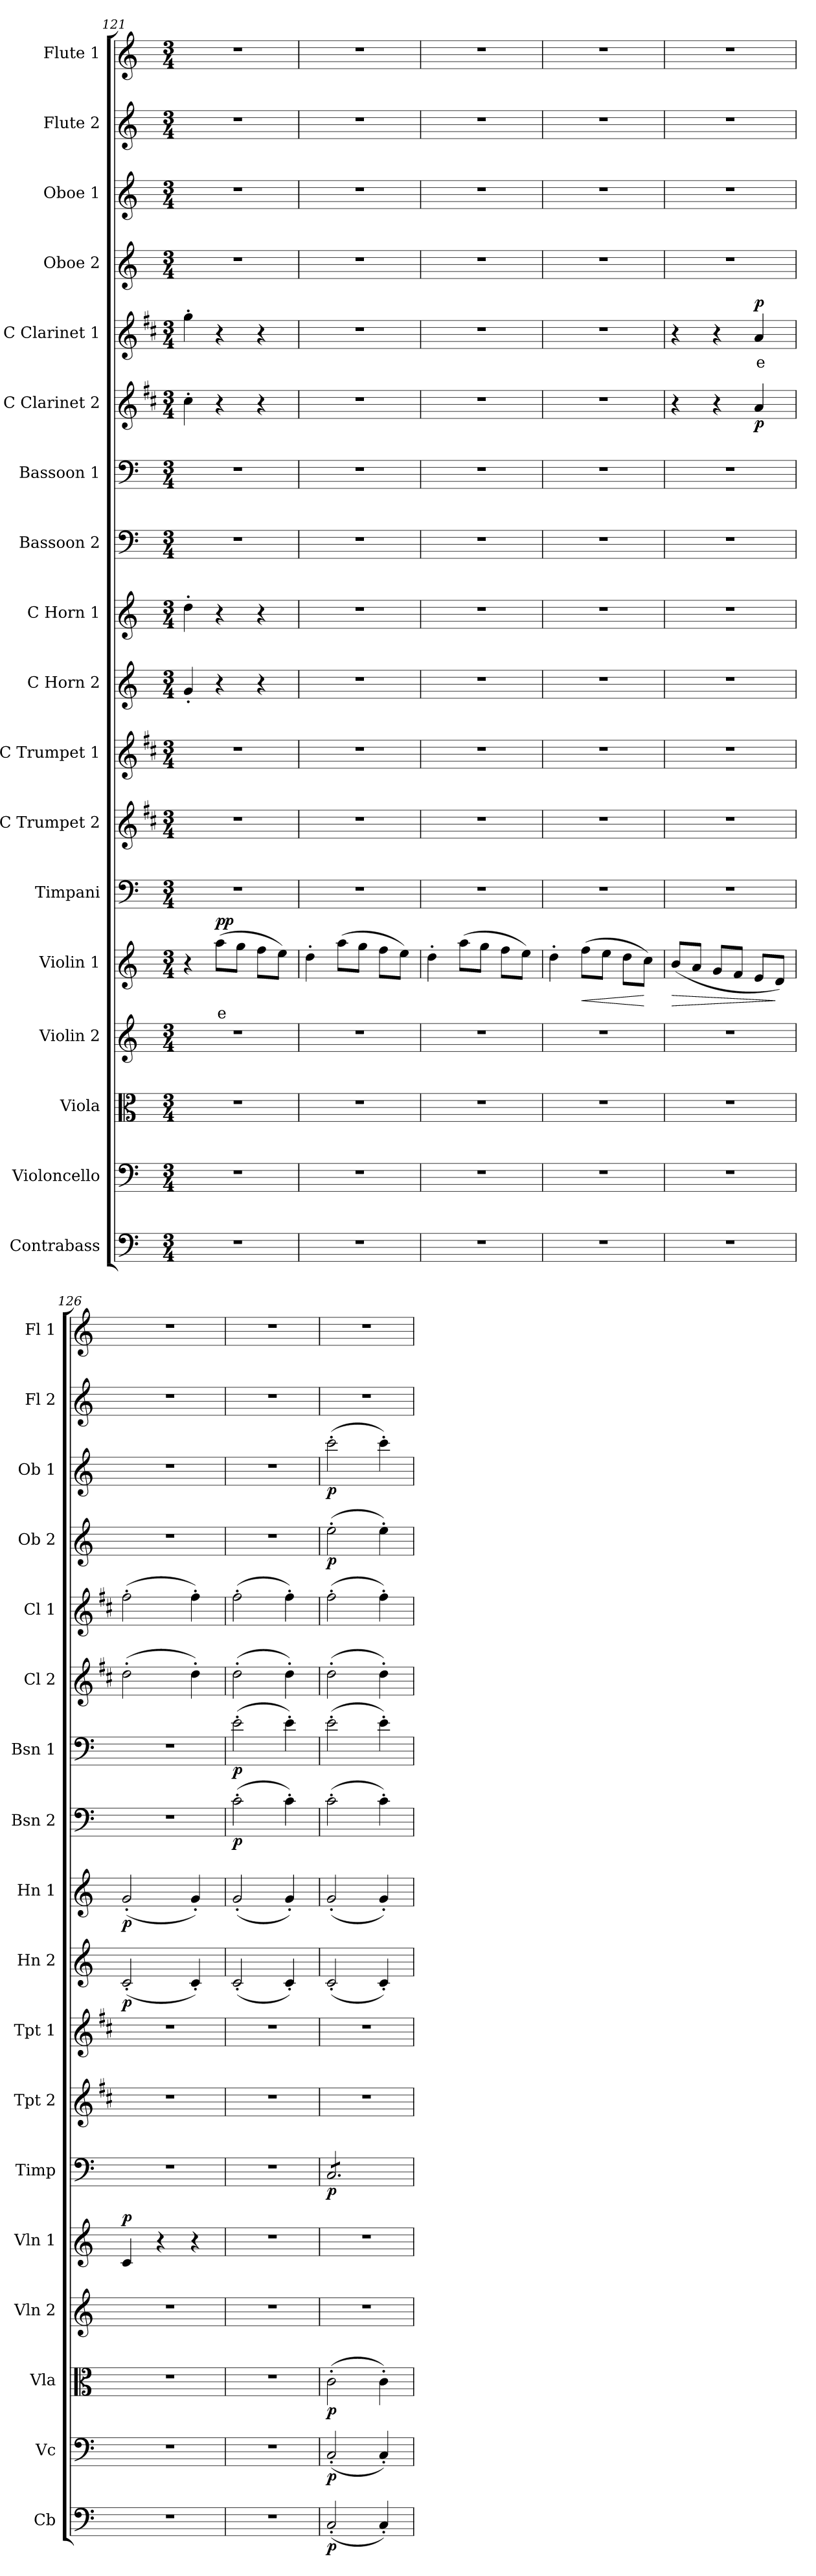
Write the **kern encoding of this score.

**kern	**dynam	**kern	**dynam	**kern	**dynam	**kern	**kern	**text	**dynam	**kern	**dynam	**kern	**kern	**kern	**dynam	**kern	**dynam	**kern	**dynam	**kern	**dynam	**kern	**dynam	**kern	**text	**dynam	**kern	**dynam	**kern	**dynam	**kern	**kern
*part18	*part18	*part17	*part17	*part16	*part16	*part15	*part14	*part14	*part14	*part13	*part13	*part12	*part11	*part10	*part10	*part9	*part9	*part8	*part8	*part7	*part7	*part6	*part6	*part5	*part5	*part5	*part4	*part4	*part3	*part3	*part2	*part1
*staff18	*staff18	*staff17	*staff17	*staff16	*staff16	*staff15	*staff14	*staff14	*staff14	*staff13	*staff13	*staff12	*staff11	*staff10	*staff10	*staff9	*staff9	*staff8	*staff8	*staff7	*staff7	*staff6	*staff6	*staff5	*staff5	*staff5	*staff4	*staff4	*staff3	*staff3	*staff2	*staff1
*I"Contrabass	*	*I"Violoncello	*	*I"Viola	*	*I"Violin 2	*I"Violin 1	*	*	*I"Timpani	*	*I"C Trumpet 2	*I"C Trumpet 1	*I"C Horn 2	*	*I"C Horn 1	*	*I"Bassoon 2	*	*I"Bassoon 1	*	*I"C Clarinet 2	*	*I"C Clarinet 1	*	*	*I"Oboe 2	*	*I"Oboe 1	*	*I"Flute 2	*I"Flute 1
*I'Cb	*	*I'Vc	*	*I'Vla	*	*I'Vln 2	*I'Vln 1	*	*	*I'Timp	*	*I'Tpt 2	*I'Tpt 1	*I'Hn 2	*	*I'Hn 1	*	*I'Bsn 2	*	*I'Bsn 1	*	*I'Cl 2	*	*I'Cl 1	*	*	*I'Ob 2	*	*I'Ob 1	*	*I'Fl 2	*I'Fl 1
*clefF4	*	*clefF4	*	*clefC3	*	*clefG2	*clefG2	*	*	*clefF4	*	*clefG2	*clefG2	*clefG2	*	*clefG2	*	*clefF4	*	*clefF4	*	*clefG2	*	*clefG2	*	*	*clefG2	*	*clefG2	*	*clefG2	*clefG2
*ITrd7c12	*	*	*	*	*	*	*	*	*	*	*	*ITrd1c2	*ITrd1c2	*ITrd7c12	*	*ITrd7c12	*	*	*	*	*	*ITrd1c2	*	*ITrd1c2	*	*	*	*	*	*	*	*
*k[]	*	*k[]	*	*k[]	*	*k[]	*k[]	*	*	*k[]	*	*k[]	*k[]	*k[]	*	*k[]	*	*k[]	*	*k[]	*	*k[]	*	*k[]	*	*	*k[]	*	*k[]	*	*k[]	*k[]
*M3/4	*	*M3/4	*	*M3/4	*	*M3/4	*M3/4	*	*	*M3/4	*	*M3/4	*M3/4	*M3/4	*	*M3/4	*	*M3/4	*	*M3/4	*	*M3/4	*	*M3/4	*	*	*M3/4	*	*M3/4	*	*M3/4	*M3/4
=121	=121	=121	=121	=121	=121	=121	=121	=121	=121	=121	=121	=121	=121	=121	=121	=121	=121	=121	=121	=121	=121	=121	=121	=121	=121	=121	=121	=121	=121	=121	=121	=121
2.r	.	2.r	.	2.r	.	2.r	4r	.	.	2.r	.	2.r	2.r	4G'/	.	4d'\	.	2.r	.	2.r	.	4b'\	.	4ff'\	.	.	2.r	.	2.r	.	2.r	2.r
!	!	!	!	!	!	!	!	!LO:LY:b:color=#FF0000	!LO:DY:b	!	!	!	!	!	!	!	!	!	!	!	!	!	!	!	!	!	!	!	!	!	!	!
.	.	.	.	.	.	.	(8aa\L	e	pp	.	.	.	.	4r	.	4r	.	.	.	.	.	4r	.	4r	.	.	.	.	.	.	.	.
.	.	.	.	.	.	.	8gg\J	.	.	.	.	.	.	.	.	.	.	.	.	.	.	.	.	.	.	.	.	.	.	.	.	.
.	.	.	.	.	.	.	8ff\L	.	.	.	.	.	.	4r	.	4r	.	.	.	.	.	4r	.	4r	.	.	.	.	.	.	.	.
.	.	.	.	.	.	.	8ee\J)	.	.	.	.	.	.	.	.	.	.	.	.	.	.	.	.	.	.	.	.	.	.	.	.	.
=122	=122	=122	=122	=122	=122	=122	=122	=122	=122	=122	=122	=122	=122	=122	=122	=122	=122	=122	=122	=122	=122	=122	=122	=122	=122	=122	=122	=122	=122	=122	=122	=122
2.r	.	2.r	.	2.r	.	2.r	4dd'\	.	.	2.r	.	2.r	2.r	2.r	.	2.r	.	2.r	.	2.r	.	2.r	.	2.r	.	.	2.r	.	2.r	.	2.r	2.r
.	.	.	.	.	.	.	(8aa\L	.	.	.	.	.	.	.	.	.	.	.	.	.	.	.	.	.	.	.	.	.	.	.	.	.
.	.	.	.	.	.	.	8gg\J	.	.	.	.	.	.	.	.	.	.	.	.	.	.	.	.	.	.	.	.	.	.	.	.	.
.	.	.	.	.	.	.	8ff\L	.	.	.	.	.	.	.	.	.	.	.	.	.	.	.	.	.	.	.	.	.	.	.	.	.
.	.	.	.	.	.	.	8ee\J)	.	.	.	.	.	.	.	.	.	.	.	.	.	.	.	.	.	.	.	.	.	.	.	.	.
=123	=123	=123	=123	=123	=123	=123	=123	=123	=123	=123	=123	=123	=123	=123	=123	=123	=123	=123	=123	=123	=123	=123	=123	=123	=123	=123	=123	=123	=123	=123	=123	=123
2.r	.	2.r	.	2.r	.	2.r	4dd'\	.	.	2.r	.	2.r	2.r	2.r	.	2.r	.	2.r	.	2.r	.	2.r	.	2.r	.	.	2.r	.	2.r	.	2.r	2.r
.	.	.	.	.	.	.	(8aa\L	.	.	.	.	.	.	.	.	.	.	.	.	.	.	.	.	.	.	.	.	.	.	.	.	.
.	.	.	.	.	.	.	8gg\J	.	.	.	.	.	.	.	.	.	.	.	.	.	.	.	.	.	.	.	.	.	.	.	.	.
.	.	.	.	.	.	.	8ff\L	.	.	.	.	.	.	.	.	.	.	.	.	.	.	.	.	.	.	.	.	.	.	.	.	.
.	.	.	.	.	.	.	8ee\J)	.	.	.	.	.	.	.	.	.	.	.	.	.	.	.	.	.	.	.	.	.	.	.	.	.
=124	=124	=124	=124	=124	=124	=124	=124	=124	=124	=124	=124	=124	=124	=124	=124	=124	=124	=124	=124	=124	=124	=124	=124	=124	=124	=124	=124	=124	=124	=124	=124	=124
2.r	.	2.r	.	2.r	.	2.r	4dd'\	.	.	2.r	.	2.r	2.r	2.r	.	2.r	.	2.r	.	2.r	.	2.r	.	2.r	.	.	2.r	.	2.r	.	2.r	2.r
!	!	!	!	!	!	!	!	!	!LO:HP:b	!	!	!	!	!	!	!	!	!	!	!	!	!	!	!	!	!	!	!	!	!	!	!
.	.	.	.	.	.	.	(8ff\L	.	<	.	.	.	.	.	.	.	.	.	.	.	.	.	.	.	.	.	.	.	.	.	.	.
.	.	.	.	.	.	.	8ee\J	.	.	.	.	.	.	.	.	.	.	.	.	.	.	.	.	.	.	.	.	.	.	.	.	.
.	.	.	.	.	.	.	8dd\L	.	.	.	.	.	.	.	.	.	.	.	.	.	.	.	.	.	.	.	.	.	.	.	.	.
.	.	.	.	.	.	.	8cc\J)	.	[	.	.	.	.	.	.	.	.	.	.	.	.	.	.	.	.	.	.	.	.	.	.	.
=125	=125	=125	=125	=125	=125	=125	=125	=125	=125	=125	=125	=125	=125	=125	=125	=125	=125	=125	=125	=125	=125	=125	=125	=125	=125	=125	=125	=125	=125	=125	=125	=125
!	!	!	!	!	!	!	!	!	!LO:HP:b	!	!	!	!	!	!	!	!	!	!	!	!	!	!	!	!	!	!	!	!	!	!	!
2.r	.	2.r	.	2.r	.	2.r	(8b/L	.	>	2.r	.	2.r	2.r	2.r	.	2.r	.	2.r	.	2.r	.	4r	.	4r	.	.	2.r	.	2.r	.	2.r	2.r
.	.	.	.	.	.	.	8a/J	.	.	.	.	.	.	.	.	.	.	.	.	.	.	.	.	.	.	.	.	.	.	.	.	.
.	.	.	.	.	.	.	8g/L	.	.	.	.	.	.	.	.	.	.	.	.	.	.	4r	.	4r	.	.	.	.	.	.	.	.
.	.	.	.	.	.	.	8f/J	.	.	.	.	.	.	.	.	.	.	.	.	.	.	.	.	.	.	.	.	.	.	.	.	.
!	!	!	!	!	!	!	!	!	!	!	!	!	!	!	!	!	!	!	!	!	!	!	!LO:DY:b	!	!LO:LY:b:color=#FF0000	!LO:DY:b	!	!	!	!	!	!
.	.	.	.	.	.	.	8e/L	.	.	.	.	.	.	.	.	.	.	.	.	.	.	4g/	p	4g/	e	p	.	.	.	.	.	.
.	.	.	.	.	.	.	8d/J)	.	]	.	.	.	.	.	.	.	.	.	.	.	.	.	.	.	.	.	.	.	.	.	.	.
=126	=126	=126	=126	=126	=126	=126	=126	=126	=126	=126	=126	=126	=126	=126	=126	=126	=126	=126	=126	=126	=126	=126	=126	=126	=126	=126	=126	=126	=126	=126	=126	=126
!	!	!	!	!	!	!	!	!	!LO:DY:b	!	!	!	!	!	!LO:DY:b	!	!LO:DY:b	!	!	!	!	!	!	!	!	!	!	!	!	!	!	!
2.r	.	2.r	.	2.r	.	2.r	4c/	.	p	2.r	.	2.r	2.r	(2C'/	p	(2G'/	p	2.r	.	2.r	.	(2cc'\	.	(2ee'\	.	.	2.r	.	2.r	.	2.r	2.r
.	.	.	.	.	.	.	4r	.	.	.	.	.	.	.	.	.	.	.	.	.	.	.	.	.	.	.	.	.	.	.	.	.
.	.	.	.	.	.	.	4r	.	.	.	.	.	.	4C'/)	.	4G'/)	.	.	.	.	.	4cc'\)	.	4ee'\)	.	.	.	.	.	.	.	.
=127	=127	=127	=127	=127	=127	=127	=127	=127	=127	=127	=127	=127	=127	=127	=127	=127	=127	=127	=127	=127	=127	=127	=127	=127	=127	=127	=127	=127	=127	=127	=127	=127
!	!	!	!	!	!	!	!	!	!	!	!	!	!	!	!	!	!	!	!LO:DY:b	!	!LO:DY:b	!	!	!	!	!	!	!	!	!	!	!
2.r	.	2.r	.	2.r	.	2.r	2.r	.	.	2.r	.	2.r	2.r	(2C'/	.	(2G'/	.	(2c'\	p	(2e'\	p	(2cc'\	.	(2ee'\	.	.	2.r	.	2.r	.	2.r	2.r
.	.	.	.	.	.	.	.	.	.	.	.	.	.	4C'/)	.	4G'/)	.	4c'\)	.	4e'\)	.	4cc'\)	.	4ee'\)	.	.	.	.	.	.	.	.
=128	=128	=128	=128	=128	=128	=128	=128	=128	=128	=128	=128	=128	=128	=128	=128	=128	=128	=128	=128	=128	=128	=128	=128	=128	=128	=128	=128	=128	=128	=128	=128	=128
!	!LO:DY:b	!	!LO:DY:b	!	!LO:DY:b	!	!	!	!	!	!LO:DY:b	!	!	!	!	!	!	!	!	!	!	!	!	!	!	!	!	!LO:DY:b	!	!LO:DY:b	!	!
*	*	*	*	*	*	*	*	*	*	*tremolo	*	*	*	*	*	*	*	*	*	*	*	*	*	*	*	*	*	*	*	*	*	*
(2CC'/	p	(2C'/	p	(2c'\	p	2.r	2.r	.	.	8C/L	p	2.r	2.r	(2C'/	.	(2G'/	.	(2c'\	.	(2e'\	.	(2cc'\	.	(2ee'\	.	.	(2ee'\	p	(2ccc'\	p	2.r	2.r
.	.	.	.	.	.	.	.	.	.	8C/	.	.	.	.	.	.	.	.	.	.	.	.	.	.	.	.	.	.	.	.	.	.
.	.	.	.	.	.	.	.	.	.	8C/	.	.	.	.	.	.	.	.	.	.	.	.	.	.	.	.	.	.	.	.	.	.
.	.	.	.	.	.	.	.	.	.	8C/	.	.	.	.	.	.	.	.	.	.	.	.	.	.	.	.	.	.	.	.	.	.
4CC'/)	.	4C'/)	.	4c'\)	.	.	.	.	.	8C/	.	.	.	4C'/)	.	4G'/)	.	4c'\)	.	4e'\)	.	4cc'\)	.	4ee'\)	.	.	4ee'\)	.	4ccc'\)	.	.	.
.	.	.	.	.	.	.	.	.	.	8C/J	.	.	.	.	.	.	.	.	.	.	.	.	.	.	.	.	.	.	.	.	.	.
*	*	*	*	*	*	*	*	*	*	*Xtremolo	*	*	*	*	*	*	*	*	*	*	*	*	*	*	*	*	*	*	*	*	*	*
=	=	=	=	=	=	=	=	=	=	=	=	=	=	=	=	=	=	=	=	=	=	=	=	=	=	=	=	=	=	=	=	=
*-	*-	*-	*-	*-	*-	*-	*-	*-	*-	*-	*-	*-	*-	*-	*-	*-	*-	*-	*-	*-	*-	*-	*-	*-	*-	*-	*-	*-	*-	*-	*-	*-
